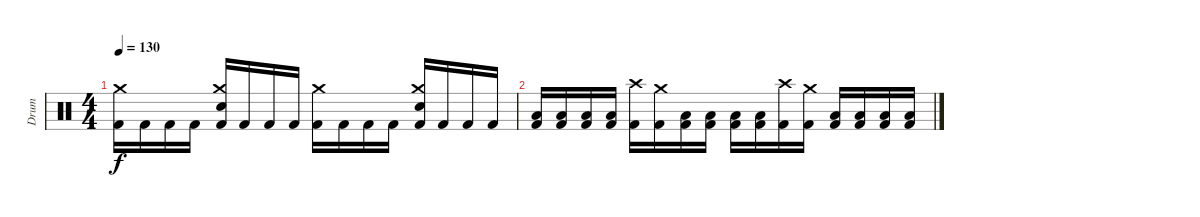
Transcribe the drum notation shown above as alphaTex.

\track ("Drum" "Drum") {instrument percussion}
\staff {score}
\articulation defaults
\ts (4 4)
\tempo 130
\clef neutral
\ks c
("Kick (hit) 2" "Crash medium (hit)").16{dy f} "Kick (hit) 2".16 "Kick (hit) 2".16 "Kick (hit) 2".16 ("Kick (hit) 2" "Electric Snare (hit)" "Crash medium (hit)").16 "Kick (hit) 2".16 "Kick (hit) 2".16 "Kick (hit) 2".16 ("Kick (hit) 2" "Crash medium (hit)").16 "Kick (hit) 2".16 "Kick (hit) 2".16 "Kick (hit) 2".16 ("Kick (hit) 2" "Electric Snare (hit)" "Crash medium (hit)").16 "Kick (hit) 2".16 "Kick (hit) 2".16 "Kick (hit) 2".16 |
("Kick (hit) 2" "Low Floor Tom (hit)").16 ("Kick (hit) 2" "Low Floor Tom (hit)").16 ("Kick (hit) 2" "Low Floor Tom (hit)").16 ("Kick (hit) 2" "Low Floor Tom (hit)").16 ("Kick (hit) 2" "Crash high (hit)").16 ("Kick (hit) 2" "Crash medium (hit)").16 ("Kick (hit) 2" "Low Floor Tom (hit)").16 ("Kick (hit) 2" "Low Floor Tom (hit)").16 ("Kick (hit) 2" "Low Floor Tom (hit)").16 ("Kick (hit) 2" "Low Floor Tom (hit)").16 ("Kick (hit) 2" "Crash high (hit)").16 ("Kick (hit) 2" "Crash medium (hit)").16 ("Kick (hit) 2" "Low Floor Tom (hit)").16 ("Kick (hit) 2" "Low Floor Tom (hit)").16 ("Kick (hit) 2" "Low Floor Tom (hit)").16 ("Kick (hit) 2" "Low Floor Tom (hit)").16
